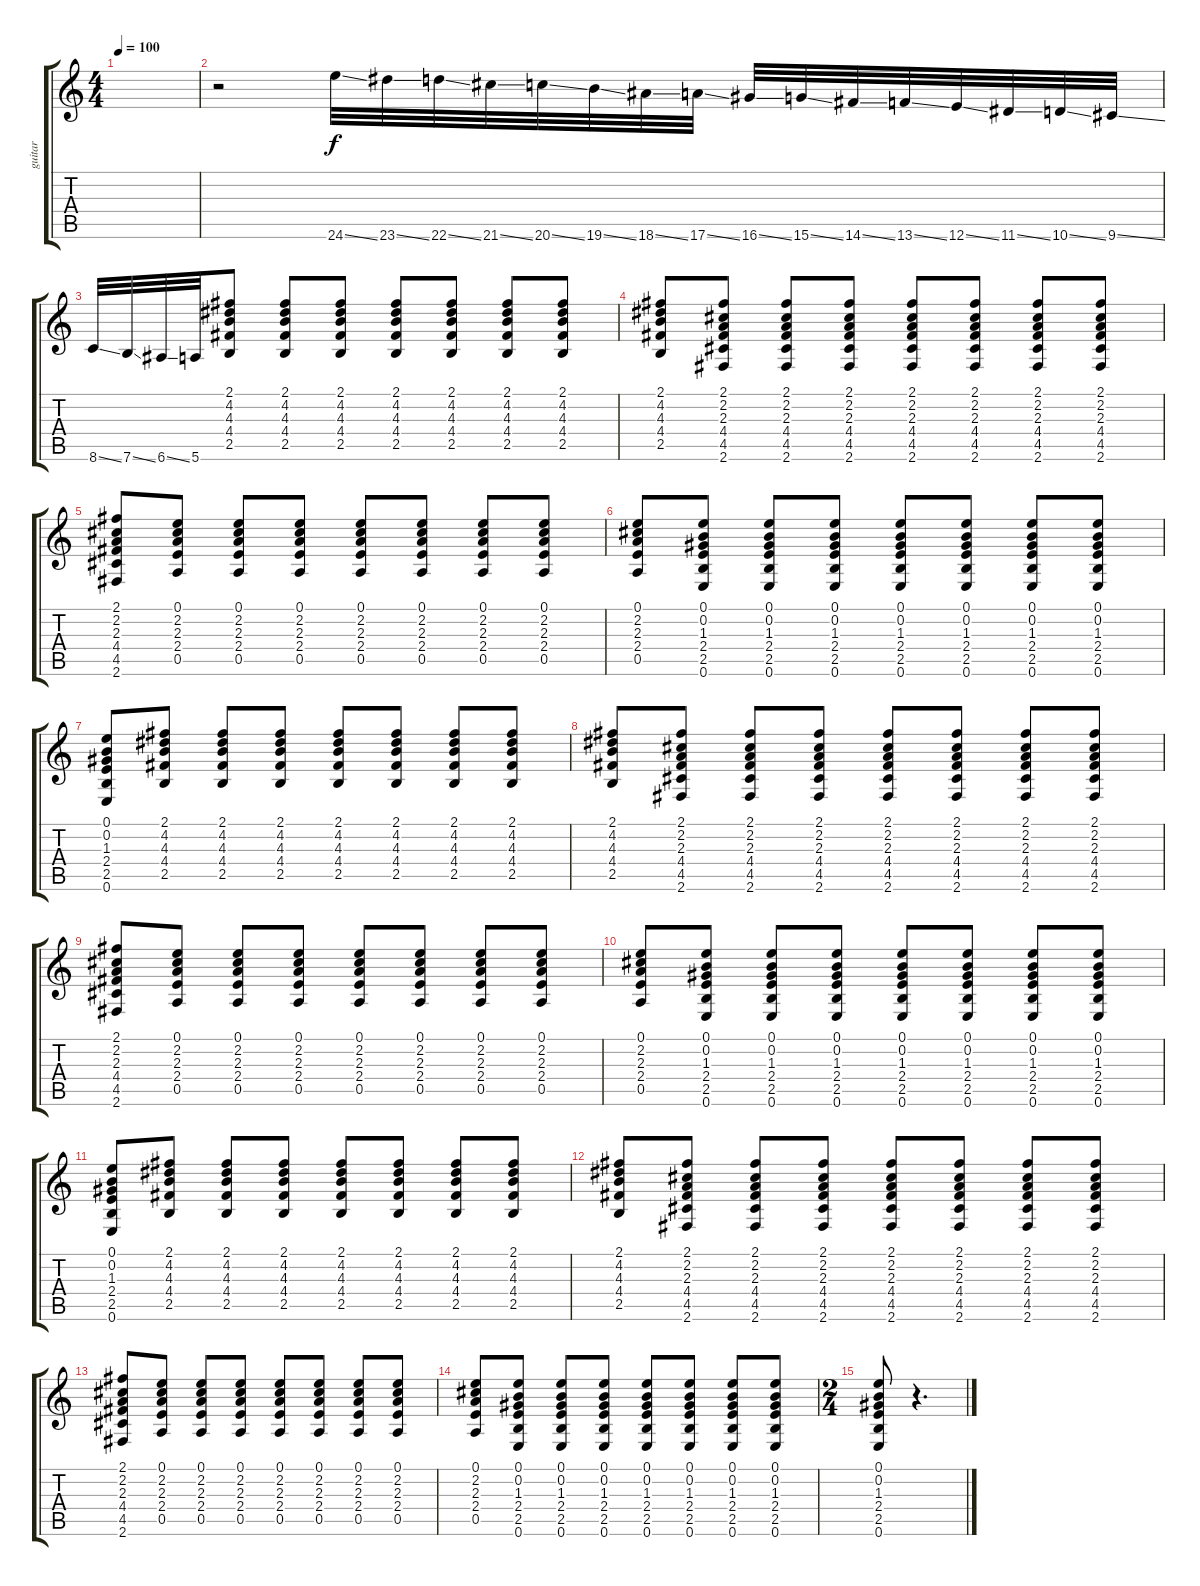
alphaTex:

\track ("guitar" "guitar") {instrument distortionguitar}
\staff {score tabs}
\tuning (E4 B3 G3 D3 A2 E2) {hide}
\ts (4 4)
\tempo 100
\clef g2
\ks c
|
r.2 24.6{ss}.32 23.6{ss}.32 22.6{ss}.32 21.6{ss}.32 20.6{ss}.32 19.6{ss}.32 18.6{ss}.32 17.6{ss}.32 16.6{ss}.32 15.6{ss}.32 14.6{ss}.32 13.6{ss}.32 12.6{ss}.32 11.6{ss}.32 10.6{ss}.32 9.6{ss}.32 |
8.6{ss}.32 7.6{ss}.32 6.6{ss}.32 5.6.32 (2.1 4.2 4.3 4.4 2.5).8 (2.1 4.2 4.3 4.4 2.5).8 (2.1 4.2 4.3 4.4 2.5).8 (2.1 4.2 4.3 4.4 2.5).8 (2.1 4.2 4.3 4.4 2.5).8 (2.1 4.2 4.3 4.4 2.5).8 (2.1 4.2 4.3 4.4 2.5).8 |
(2.1 4.2 4.3 4.4 2.5).8 (2.1 2.2 2.3 4.4 4.5 2.6).8 (2.1 2.2 2.3 4.4 4.5 2.6).8 (2.1 2.2 2.3 4.4 4.5 2.6).8 (2.1 2.2 2.3 4.4 4.5 2.6).8 (2.1 2.2 2.3 4.4 4.5 2.6).8 (2.1 2.2 2.3 4.4 4.5 2.6).8 (2.1 2.2 2.3 4.4 4.5 2.6).8 |
(2.1 2.2 2.3 4.4 4.5 2.6).8 (0.1 2.2 2.3 2.4 0.5).8 (0.1 2.2 2.3 2.4 0.5).8 (0.1 2.2 2.3 2.4 0.5).8 (0.1 2.2 2.3 2.4 0.5).8 (0.1 2.2 2.3 2.4 0.5).8 (0.1 2.2 2.3 2.4 0.5).8 (0.1 2.2 2.3 2.4 0.5).8 |
(0.1 2.2 2.3 2.4 0.5).8 (0.1 0.2 1.3 2.4 2.5 0.6).8 (0.1 0.2 1.3 2.4 2.5 0.6).8 (0.1 0.2 1.3 2.4 2.5 0.6).8 (0.1 0.2 1.3 2.4 2.5 0.6).8 (0.1 0.2 1.3 2.4 2.5 0.6).8 (0.1 0.2 1.3 2.4 2.5 0.6).8 (0.1 0.2 1.3 2.4 2.5 0.6).8 |
(0.1 0.2 1.3 2.4 2.5 0.6).8 (2.1 4.2 4.3 4.4 2.5).8 (2.1 4.2 4.3 4.4 2.5).8 (2.1 4.2 4.3 4.4 2.5).8 (2.1 4.2 4.3 4.4 2.5).8 (2.1 4.2 4.3 4.4 2.5).8 (2.1 4.2 4.3 4.4 2.5).8 (2.1 4.2 4.3 4.4 2.5).8 |
(2.1 4.2 4.3 4.4 2.5).8 (2.1 2.2 2.3 4.4 4.5 2.6).8 (2.1 2.2 2.3 4.4 4.5 2.6).8 (2.1 2.2 2.3 4.4 4.5 2.6).8 (2.1 2.2 2.3 4.4 4.5 2.6).8 (2.1 2.2 2.3 4.4 4.5 2.6).8 (2.1 2.2 2.3 4.4 4.5 2.6).8 (2.1 2.2 2.3 4.4 4.5 2.6).8 |
(2.1 2.2 2.3 4.4 4.5 2.6).8 (0.1 2.2 2.3 2.4 0.5).8 (0.1 2.2 2.3 2.4 0.5).8 (0.1 2.2 2.3 2.4 0.5).8 (0.1 2.2 2.3 2.4 0.5).8 (0.1 2.2 2.3 2.4 0.5).8 (0.1 2.2 2.3 2.4 0.5).8 (0.1 2.2 2.3 2.4 0.5).8 |
(0.1 2.2 2.3 2.4 0.5).8 (0.1 0.2 1.3 2.4 2.5 0.6).8 (0.1 0.2 1.3 2.4 2.5 0.6).8 (0.1 0.2 1.3 2.4 2.5 0.6).8 (0.1 0.2 1.3 2.4 2.5 0.6).8 (0.1 0.2 1.3 2.4 2.5 0.6).8 (0.1 0.2 1.3 2.4 2.5 0.6).8 (0.1 0.2 1.3 2.4 2.5 0.6).8 |
(0.1 0.2 1.3 2.4 2.5 0.6).8 (2.1 4.2 4.3 4.4 2.5).8 (2.1 4.2 4.3 4.4 2.5).8 (2.1 4.2 4.3 4.4 2.5).8 (2.1 4.2 4.3 4.4 2.5).8 (2.1 4.2 4.3 4.4 2.5).8 (2.1 4.2 4.3 4.4 2.5).8 (2.1 4.2 4.3 4.4 2.5).8 |
(2.1 4.2 4.3 4.4 2.5).8 (2.1 2.2 2.3 4.4 4.5 2.6).8 (2.1 2.2 2.3 4.4 4.5 2.6).8 (2.1 2.2 2.3 4.4 4.5 2.6).8 (2.1 2.2 2.3 4.4 4.5 2.6).8 (2.1 2.2 2.3 4.4 4.5 2.6).8 (2.1 2.2 2.3 4.4 4.5 2.6).8 (2.1 2.2 2.3 4.4 4.5 2.6).8 |
(2.1 2.2 2.3 4.4 4.5 2.6).8 (0.1 2.2 2.3 2.4 0.5).8 (0.1 2.2 2.3 2.4 0.5).8 (0.1 2.2 2.3 2.4 0.5).8 (0.1 2.2 2.3 2.4 0.5).8 (0.1 2.2 2.3 2.4 0.5).8 (0.1 2.2 2.3 2.4 0.5).8 (0.1 2.2 2.3 2.4 0.5).8 |
(0.1 2.2 2.3 2.4 0.5).8 (0.1 0.2 1.3 2.4 2.5 0.6).8 (0.1 0.2 1.3 2.4 2.5 0.6).8 (0.1 0.2 1.3 2.4 2.5 0.6).8 (0.1 0.2 1.3 2.4 2.5 0.6).8 (0.1 0.2 1.3 2.4 2.5 0.6).8 (0.1 0.2 1.3 2.4 2.5 0.6).8 (0.1 0.2 1.3 2.4 2.5 0.6).8 |
\ts (2 4)
(0.1 0.2 1.3 2.4 2.5 0.6).8 r.4{d}
